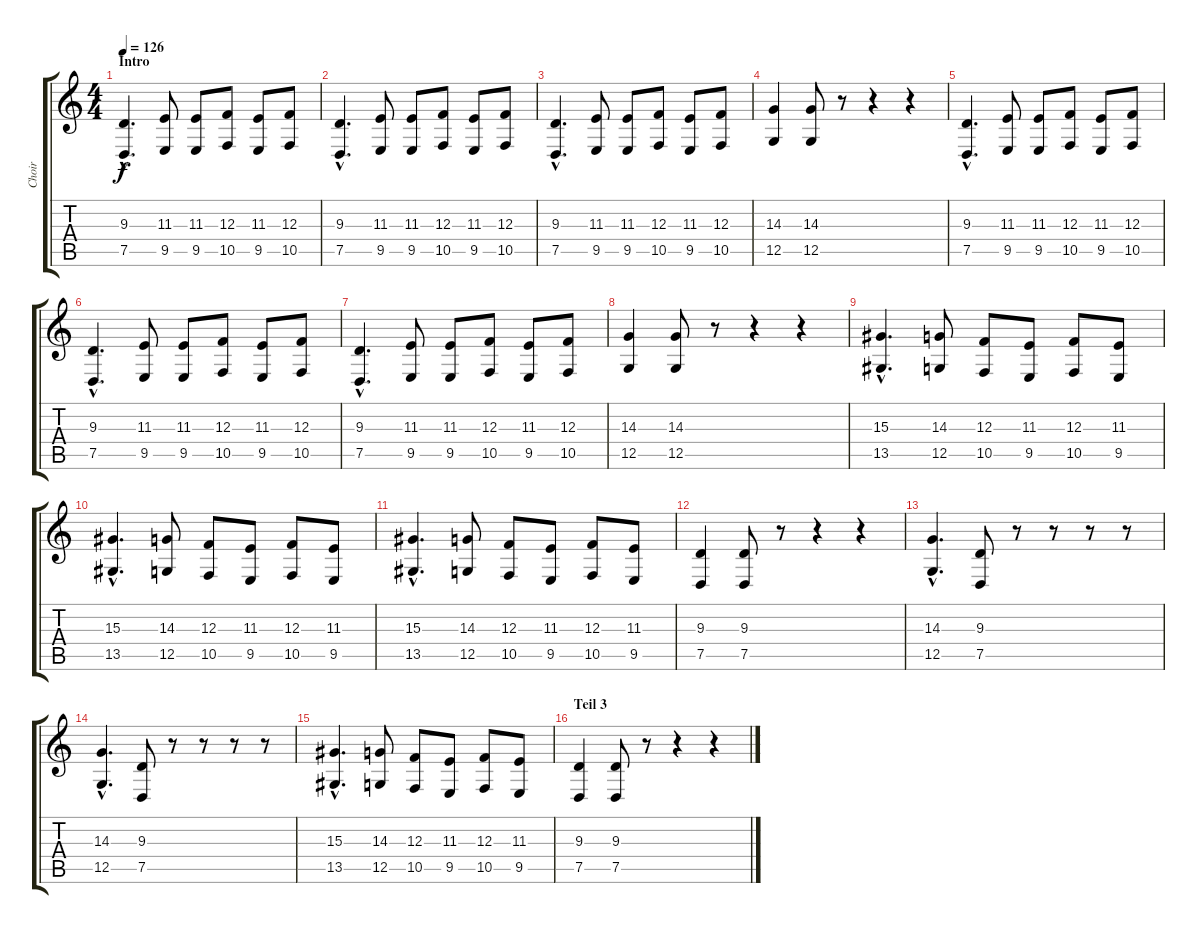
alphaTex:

\track ("Choir" "Choir") {instrument voiceoohs}
\staff {score tabs}
\tuning (D4 A3 F3 C3 G2 D2) {hide}
\ts (4 4)
\section ("" "Intro")
\tempo 126
\clef g2
\ks c
(9.3{hac} 7.5{hac}).4{d dy f instrument voiceoohs} (11.3 9.5).8 (11.3 9.5).8 (12.3 10.5).8 (11.3 9.5).8 (12.3 10.5).8 |
(9.3{hac} 7.5{hac}).4{d} (11.3 9.5).8 (11.3 9.5).8 (12.3 10.5).8 (11.3 9.5).8 (12.3 10.5).8 |
(9.3{hac} 7.5{hac}).4{d} (11.3 9.5).8 (11.3 9.5).8 (12.3 10.5).8 (11.3 9.5).8 (12.3 10.5).8 |
(14.3 12.5).4 (14.3 12.5).8 r.8 r.4 r.4 |
(9.3{hac} 7.5{hac}).4{d} (11.3 9.5).8 (11.3 9.5).8 (12.3 10.5).8 (11.3 9.5).8 (12.3 10.5).8 |
(9.3{hac} 7.5{hac}).4{d} (11.3 9.5).8 (11.3 9.5).8 (12.3 10.5).8 (11.3 9.5).8 (12.3 10.5).8 |
(9.3{hac} 7.5{hac}).4{d} (11.3 9.5).8 (11.3 9.5).8 (12.3 10.5).8 (11.3 9.5).8 (12.3 10.5).8 |
(14.3 12.5).4 (14.3 12.5).8 r.8 r.4 r.4 |
(15.3{hac} 13.5{hac}).4{d} (14.3 12.5).8 (12.3 10.5).8 (11.3 9.5).8 (12.3 10.5).8 (11.3 9.5).8 |
(15.3{hac} 13.5{hac}).4{d} (14.3 12.5).8 (12.3 10.5).8 (11.3 9.5).8 (12.3 10.5).8 (11.3 9.5).8 |
(15.3{hac} 13.5{hac}).4{d} (14.3 12.5).8 (12.3 10.5).8 (11.3 9.5).8 (12.3 10.5).8 (11.3 9.5).8 |
(9.3 7.5).4 (9.3 7.5).8 r.8 r.4 r.4 |
(14.3{hac} 12.5{hac}).4{d} (9.3 7.5).8 r.8 r.8 r.8 r.8 |
(14.3{hac} 12.5{hac}).4{d} (9.3 7.5).8 r.8 r.8 r.8 r.8 |
(15.3{hac} 13.5{hac}).4{d} (14.3 12.5).8 (12.3 10.5).8 (11.3 9.5).8 (12.3 10.5).8 (11.3 9.5).8 |
\section ("" "Teil 3")
(9.3 7.5).4 (9.3 7.5).8 r.8 r.4 r.4
